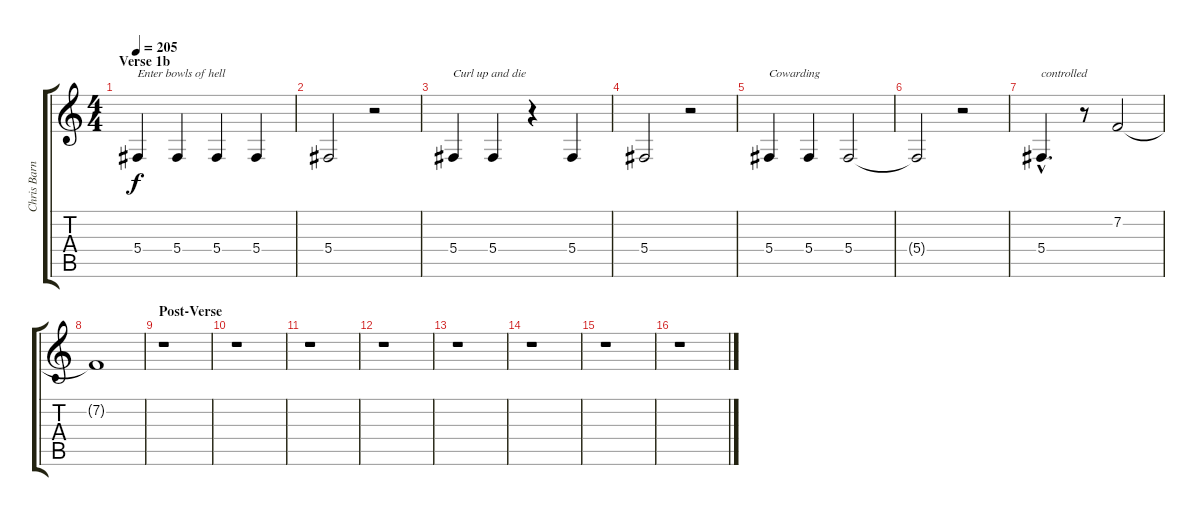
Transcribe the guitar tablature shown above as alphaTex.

\track ("Chris Barnes - Vocals" "Chris Barn") {instrument lead2sawtooth}
\staff {score tabs}
\tuning (Eb4 Bb3 Gb3 Db3 Ab2 Eb2) {hide}
\ts (4 4)
\section ("" "Verse 1b")
\tempo 205
\clef g2
\ks c
5.4.4{txt "Enter bowls of hell" dy f} 5.4.4 5.4.4 5.4.4 |
5.4.2 r.2 |
5.4.4{txt "Curl up and die"} 5.4.4 r.4 5.4.4 |
5.4.2 r.2 |
5.4.4{txt "Cowarding"} 5.4.4 5.4.2 |
5.4{t}.2 r.2 |
5.4{hac}.4{d txt "controlled"} r.8 7.2.2 |
7.2{t}.1 |
\section ("" "Post-Verse")
r.1 |
r.1 |
r.1 |
r.1 |
r.1 |
r.1 |
r.1 |
r.1
